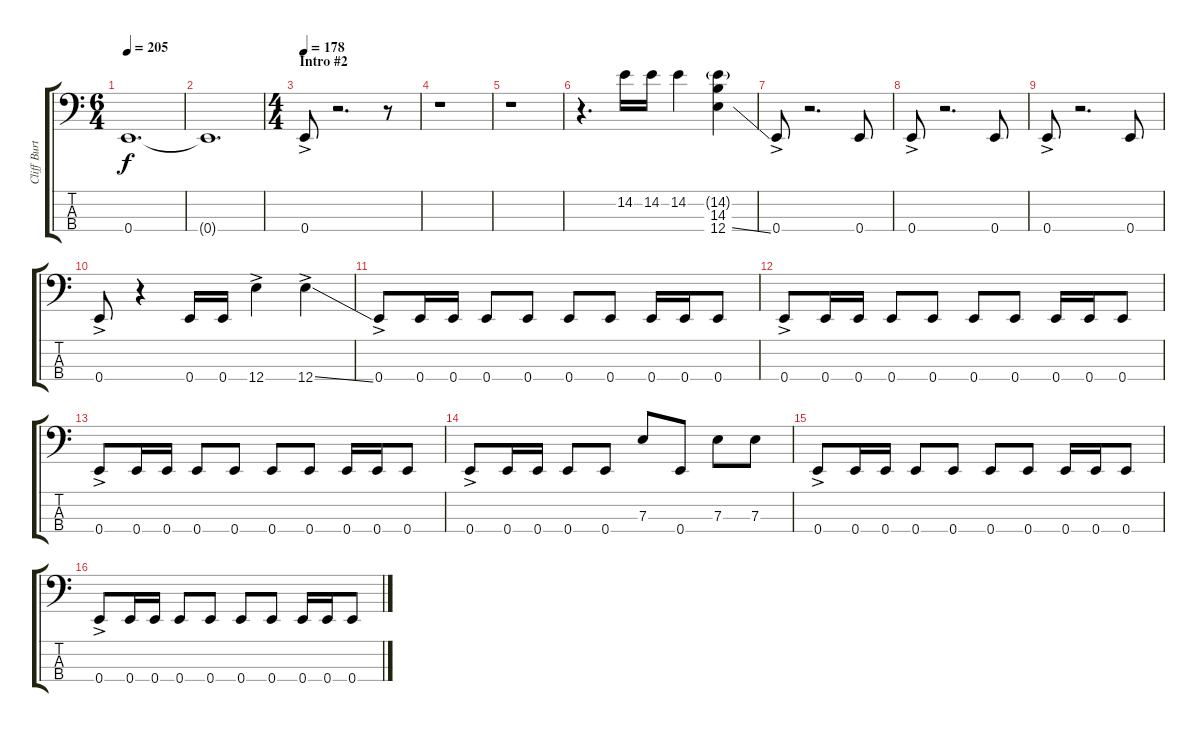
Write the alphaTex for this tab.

\track ("Cliff Burton (Bass)" "Cliff Burt") {instrument electricbassfinger}
\staff {score tabs}
\tuning (G2 D2 A1 E1) {hide}
\ts (6 4)
\tempo 205
\clef f4
\ks c
0.4{t}.1{d dy f} |
0.4{t}.1{d} |
\ts (4 4)
\section ("" "Intro #2")
\tempo 178
0.4{ac}.8 r.2{d} r.8 |
r.1 |
r.1 |
r.4{d} 14.2.16 14.2.16 14.2.4 (14.2{g} 14.3 12.4{ss}).4 |
0.4{ac}.8 r.2{d} 0.4.8 |
0.4{ac}.8 r.2{d} 0.4.8 |
0.4{ac}.8 r.2{d} 0.4.8 |
0.4{ac}.8 r.4 0.4.16 0.4.16 12.4{ac}.4 12.4{ss ac}.4 |
0.4{ac}.8 0.4.16 0.4.16 0.4.8 0.4.8 0.4.8 0.4.8 0.4.16 0.4.16 0.4.8 |
0.4{ac}.8 0.4.16 0.4.16 0.4.8 0.4.8 0.4.8 0.4.8 0.4.16 0.4.16 0.4.8 |
0.4{ac}.8 0.4.16 0.4.16 0.4.8 0.4.8 0.4.8 0.4.8 0.4.16 0.4.16 0.4.8 |
0.4{ac}.8 0.4.16 0.4.16 0.4.8 0.4.8 7.3.8 0.4.8 7.3.8 7.3.8 |
0.4{ac}.8 0.4.16 0.4.16 0.4.8 0.4.8 0.4.8 0.4.8 0.4.16 0.4.16 0.4.8 |
0.4{ac}.8 0.4.16 0.4.16 0.4.8 0.4.8 0.4.8 0.4.8 0.4.16 0.4.16 0.4.8
